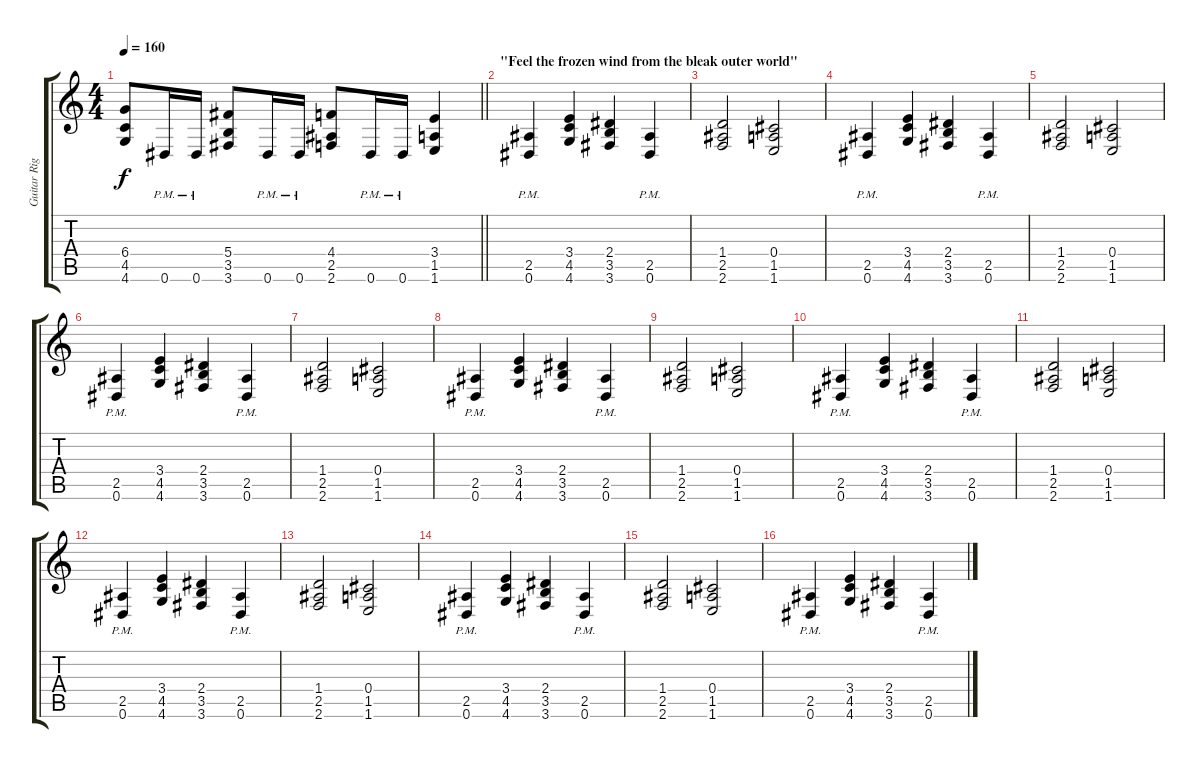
\track ("Guitar Right" "Guitar Rig") {instrument distortionguitar}
\staff {score tabs}
\tuning (Eb4 Bb3 Gb3 Db3 Ab2 Eb2) {hide}
\ts (4 4)
\tempo 160
\clef g2
\barLineRight lightlight
\ks c
(6.4 4.5 4.6).8{dy f} 0.6{pm}.16 0.6{pm}.16 (5.4 3.5 3.6).8 0.6{pm}.16 0.6{pm}.16 (4.4 2.5 2.6).8 0.6{pm}.16 0.6{pm}.16 (3.4 1.5 1.6).4 |
\section ("" "\"Feel the frozen wind from the bleak outer world\"")
(2.5{pm} 0.6{pm}).4 (3.4 4.5 4.6).4 (2.4 3.5 3.6).4 (2.5{pm} 0.6{pm}).4 |
(1.4 2.5 2.6).2 (0.4 1.5 1.6).2 |
(2.5{pm} 0.6{pm}).4 (3.4 4.5 4.6).4 (2.4 3.5 3.6).4 (2.5{pm} 0.6{pm}).4 |
(1.4 2.5 2.6).2 (0.4 1.5 1.6).2 |
(2.5{pm} 0.6{pm}).4 (3.4 4.5 4.6).4 (2.4 3.5 3.6).4 (2.5{pm} 0.6{pm}).4 |
(1.4 2.5 2.6).2 (0.4 1.5 1.6).2 |
(2.5{pm} 0.6{pm}).4 (3.4 4.5 4.6).4 (2.4 3.5 3.6).4 (2.5{pm} 0.6{pm}).4 |
(1.4 2.5 2.6).2 (0.4 1.5 1.6).2 |
(2.5{pm} 0.6{pm}).4 (3.4 4.5 4.6).4 (2.4 3.5 3.6).4 (2.5{pm} 0.6{pm}).4 |
(1.4 2.5 2.6).2 (0.4 1.5 1.6).2 |
(2.5{pm} 0.6{pm}).4 (3.4 4.5 4.6).4 (2.4 3.5 3.6).4 (2.5{pm} 0.6{pm}).4 |
(1.4 2.5 2.6).2 (0.4 1.5 1.6).2 |
(2.5{pm} 0.6{pm}).4 (3.4 4.5 4.6).4 (2.4 3.5 3.6).4 (2.5{pm} 0.6{pm}).4 |
(1.4 2.5 2.6).2 (0.4 1.5 1.6).2 |
(2.5{pm} 0.6{pm}).4 (3.4 4.5 4.6).4 (2.4 3.5 3.6).4 (2.5{pm} 0.6{pm}).4
